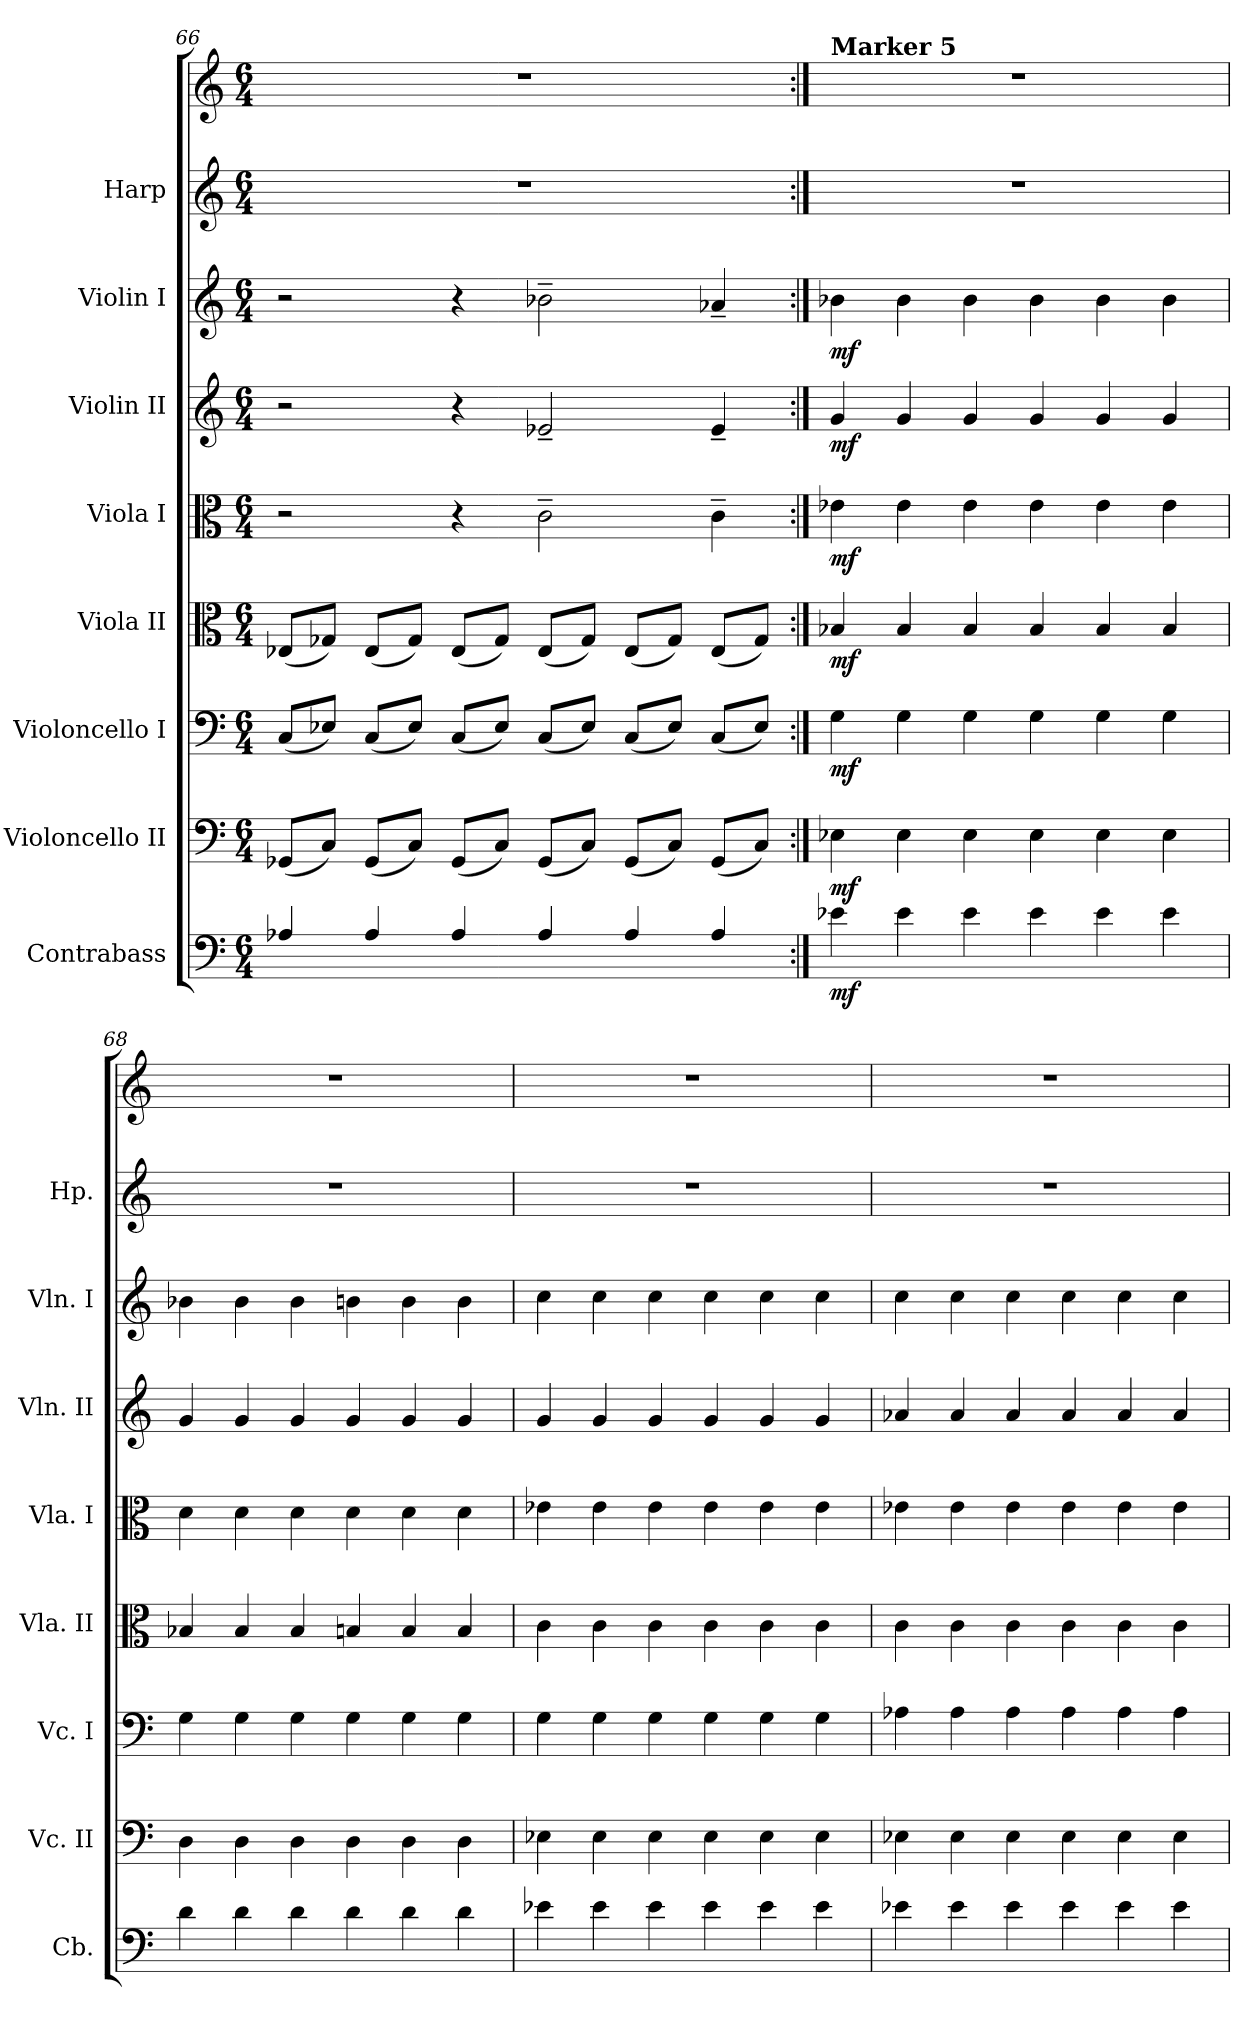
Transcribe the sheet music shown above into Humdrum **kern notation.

**kern	**dynam	**kern	**dynam	**kern	**dynam	**kern	**dynam	**kern	**dynam	**kern	**dynam	**kern	**dynam	**kern	**kern
*part8	*part8	*part7	*part7	*part6	*part6	*part5	*part5	*part4	*part4	*part3	*part3	*part2	*part2	*part1	*part1
*staff9	*staff9	*staff8	*staff8	*staff7	*staff7	*staff6	*staff6	*staff5	*staff5	*staff4	*staff4	*staff3	*staff3	*staff2	*staff1
*I"Contrabass	*	*I"Violoncello II	*	*I"Violoncello I	*	*I"Viola II	*	*I"Viola I	*	*I"Violin II	*	*I"Violin I	*	*I"Harp	*
*I'Cb.	*	*I'Vc. II	*	*I'Vc. I	*	*I'Vla. II	*	*I'Vla. I	*	*I'Vln. II	*	*I'Vln. I	*	*I'Hp.	*
*clefF4	*	*clefF4	*	*clefF4	*	*clefC3	*	*clefC3	*	*clefG2	*	*clefG2	*	*clefG2	*clefG2
*ITrd7c12	*	*	*	*	*	*	*	*	*	*	*	*	*	*	*
*k[]	*	*k[]	*	*k[]	*	*k[]	*	*k[]	*	*k[]	*	*k[]	*	*k[]	*k[]
*M6/4	*	*M6/4	*	*M6/4	*	*M6/4	*	*M6/4	*	*M6/4	*	*M6/4	*	*M6/4	*M6/4
=66	=66	=66	=66	=66	=66	=66	=66	=66	=66	=66	=66	=66	=66	=66	=66
4AA-X/	.	(8GG-X/L	.	(8C/L	.	(8E-X/L	.	2r	.	2r	.	2r	.	1.r	1.r
.	.	8C/J)	.	8E-X/J)	.	8G-X/J)	.	.	.	.	.	.	.	.	.
4AA-/	.	(8GG-/L	.	(8C/L	.	(8E-/L	.	.	.	.	.	.	.	.	.
.	.	8C/J)	.	8E-/J)	.	8G-/J)	.	.	.	.	.	.	.	.	.
4AA-/	.	(8GG-/L	.	(8C/L	.	(8E-/L	.	4r	.	4r	.	4r	.	.	.
.	.	8C/J)	.	8E-/J)	.	8G-/J)	.	.	.	.	.	.	.	.	.
4AA-/	.	(8GG-/L	.	(8C/L	.	(8E-/L	.	2c~\	.	2e-X~/	.	2b-X~\	.	.	.
.	.	8C/J)	.	8E-/J)	.	8G-/J)	.	.	.	.	.	.	.	.	.
4AA-/	.	(8GG-/L	.	(8C/L	.	(8E-/L	.	.	.	.	.	.	.	.	.
.	.	8C/J)	.	8E-/J)	.	8G-/J)	.	.	.	.	.	.	.	.	.
4AA-/	.	(8GG-/L	.	(8C/L	.	(8E-/L	.	4c~\	.	4e-~/	.	4a-X~/	.	.	.
.	.	8C/J)	.	8E-/J)	.	8G-/J)	.	.	.	.	.	.	.	.	.
!!LO:LB:g=z
=67:|!	=67:|!	=67:|!	=67:|!	=67:|!	=67:|!	=67:|!	=67:|!	=67:|!	=67:|!	=67:|!	=67:|!	=67:|!	=67:|!	=67:|!	=67:|!
!	!	!	!	!	!	!	!	!	!	!	!	!	!	!	!LO:TX:a:B:t=Marker 5
!	!LO:DY:b	!	!LO:DY:b	!	!LO:DY:b	!	!LO:DY:b	!	!LO:DY:b	!	!LO:DY:b	!	!LO:DY:b	!	!
4E-X\	mf	4E-X\	mf	4G\	mf	4B-X/	mf	4e-X\	mf	4g/	mf	4b-X\	mf	1.r	1.r
4E-\	.	4E-\	.	4G\	.	4B-/	.	4e-\	.	4g/	.	4b-\	.	.	.
4E-\	.	4E-\	.	4G\	.	4B-/	.	4e-\	.	4g/	.	4b-\	.	.	.
4E-\	.	4E-\	.	4G\	.	4B-/	.	4e-\	.	4g/	.	4b-\	.	.	.
4E-\	.	4E-\	.	4G\	.	4B-/	.	4e-\	.	4g/	.	4b-\	.	.	.
4E-\	.	4E-\	.	4G\	.	4B-/	.	4e-\	.	4g/	.	4b-\	.	.	.
=68	=68	=68	=68	=68	=68	=68	=68	=68	=68	=68	=68	=68	=68	=68	=68
4D\	.	4D\	.	4G\	.	4B-X/	.	4d\	.	4g/	.	4b-X\	.	1.r	1.r
4D\	.	4D\	.	4G\	.	4B-/	.	4d\	.	4g/	.	4b-\	.	.	.
4D\	.	4D\	.	4G\	.	4B-/	.	4d\	.	4g/	.	4b-\	.	.	.
4D\	.	4D\	.	4G\	.	4Bn/	.	4d\	.	4g/	.	4bn\	.	.	.
4D\	.	4D\	.	4G\	.	4B/	.	4d\	.	4g/	.	4b\	.	.	.
4D\	.	4D\	.	4G\	.	4B/	.	4d\	.	4g/	.	4b\	.	.	.
=69	=69	=69	=69	=69	=69	=69	=69	=69	=69	=69	=69	=69	=69	=69	=69
4E-X\	.	4E-X\	.	4G\	.	4c\	.	4e-X\	.	4g/	.	4cc\	.	1.r	1.r
4E-\	.	4E-\	.	4G\	.	4c\	.	4e-\	.	4g/	.	4cc\	.	.	.
4E-\	.	4E-\	.	4G\	.	4c\	.	4e-\	.	4g/	.	4cc\	.	.	.
4E-\	.	4E-\	.	4G\	.	4c\	.	4e-\	.	4g/	.	4cc\	.	.	.
4E-\	.	4E-\	.	4G\	.	4c\	.	4e-\	.	4g/	.	4cc\	.	.	.
4E-\	.	4E-\	.	4G\	.	4c\	.	4e-\	.	4g/	.	4cc\	.	.	.
=70	=70	=70	=70	=70	=70	=70	=70	=70	=70	=70	=70	=70	=70	=70	=70
4E-X\	.	4E-X\	.	4A-X\	.	4c\	.	4e-X\	.	4a-X/	.	4cc\	.	1.r	1.r
4E-\	.	4E-\	.	4A-\	.	4c\	.	4e-\	.	4a-/	.	4cc\	.	.	.
4E-\	.	4E-\	.	4A-\	.	4c\	.	4e-\	.	4a-/	.	4cc\	.	.	.
4E-\	.	4E-\	.	4A-\	.	4c\	.	4e-\	.	4a-/	.	4cc\	.	.	.
4E-\	.	4E-\	.	4A-\	.	4c\	.	4e-\	.	4a-/	.	4cc\	.	.	.
4E-\	.	4E-\	.	4A-\	.	4c\	.	4e-\	.	4a-/	.	4cc\	.	.	.
=	=	=	=	=	=	=	=	=	=	=	=	=	=	=	=
*-	*-	*-	*-	*-	*-	*-	*-	*-	*-	*-	*-	*-	*-	*-	*-
